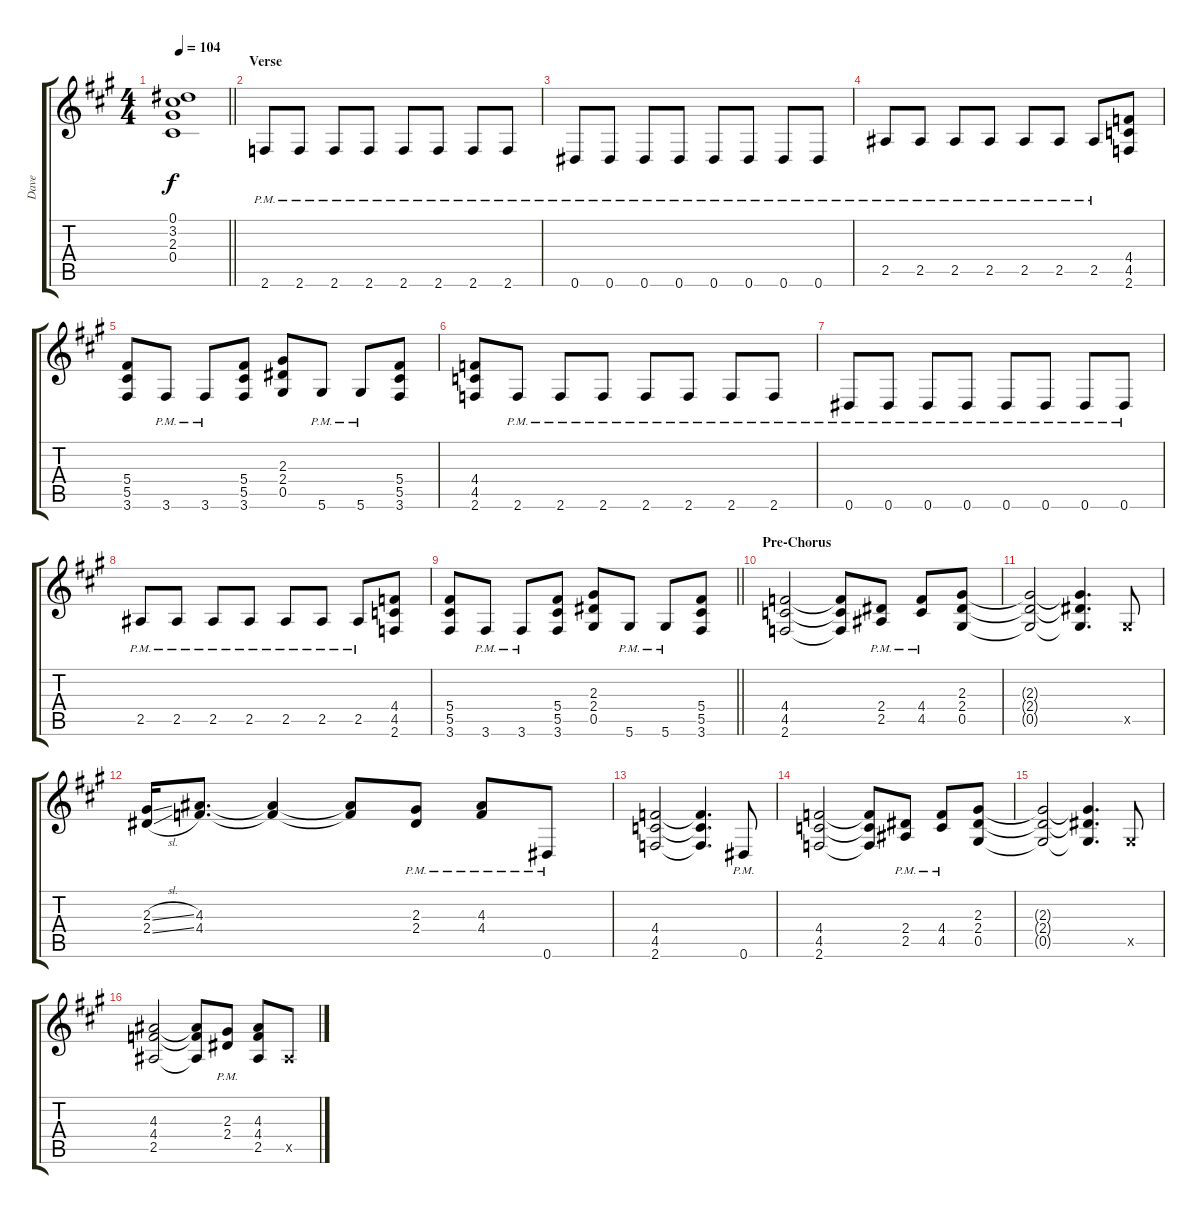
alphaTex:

\track ("Dave" "Dave") {instrument overdrivenguitar}
\staff {score tabs}
\tuning (Eb4 Bb3 Gb3 Db3 Ab2 Eb2) {hide}
\ts (4 4)
\tempo 104
\clef g2
\barLineRight lightlight
\ks a
(0.1 3.2 2.3 0.4).1{dy f} |
\section ("" "Verse")
2.6{pm}.8 2.6{pm}.8 2.6{pm}.8 2.6{pm}.8 2.6{pm}.8 2.6{pm}.8 2.6{pm}.8 2.6{pm}.8 |
0.6{pm}.8 0.6{pm}.8 0.6{pm}.8 0.6{pm}.8 0.6{pm}.8 0.6{pm}.8 0.6{pm}.8 0.6{pm}.8 |
2.5{pm}.8 2.5{pm}.8 2.5{pm}.8 2.5{pm}.8 2.5{pm}.8 2.5{pm}.8 2.5{pm}.8 (4.4 4.5 2.6).8 |
(5.4 5.5 3.6).8 3.6{pm}.8 3.6{pm}.8 (5.4 5.5 3.6).8 (2.3 2.4 0.5).8 5.6{pm}.8 5.6{pm}.8 (5.4 5.5 3.6).8 |
(4.4 4.5 2.6).8 2.6{pm}.8 2.6{pm}.8 2.6{pm}.8 2.6{pm}.8 2.6{pm}.8 2.6{pm}.8 2.6{pm}.8 |
0.6{pm}.8 0.6{pm}.8 0.6{pm}.8 0.6{pm}.8 0.6{pm}.8 0.6{pm}.8 0.6{pm}.8 0.6{pm}.8 |
2.5{pm}.8 2.5{pm}.8 2.5{pm}.8 2.5{pm}.8 2.5{pm}.8 2.5{pm}.8 2.5{pm}.8 (4.4 4.5 2.6).8 |
\barLineRight lightlight
(5.4 5.5 3.6).8 3.6{pm}.8 3.6{pm}.8 (5.4 5.5 3.6).8 (2.3 2.4 0.5).8 5.6{pm}.8 5.6{pm}.8 (5.4 5.5 3.6).8 |
\section ("" "Pre-Chorus")
(4.4 4.5 2.6).2 (4.4{t} 4.5{t} 2.6{t}).8 (2.4{pm} 2.5{pm}).8 (4.4{pm} 4.5{pm}).8 (2.3 2.4 0.5).8 |
(2.3{t} 2.4{t} 0.5{t}).2 (2.3{t} 2.4{t} 0.5{t}).4{d} 0.5{x}.8 |
(2.3{sl} 2.4{sl}).16 (4.3 4.4).8{d} (4.3{t} 4.4{t}).4 (4.3{t} 4.4{t}).8 (2.3{pm} 2.4{pm}).8 (4.3{pm} 4.4{pm}).8 0.6{pm}.8 |
(4.4 4.5 2.6).2 (4.4{t} 4.5{t} 2.6{t}).4{d} 0.6{pm}.8 |
(4.4 4.5 2.6).2 (4.4{t} 4.5{t} 2.6{t}).8 (2.4{pm} 2.5{pm}).8 (4.4{pm} 4.5{pm}).8 (2.3 2.4 0.5).8 |
(2.3{t} 2.4{t} 0.5{t}).2 (2.3{t} 2.4{t} 0.5{t}).4{d} 0.5{x}.8 |
(4.3 4.4 2.5).2 (4.3{t} 4.4{t} 2.5{t}).8 (2.3{pm} 2.4{pm}).8 (4.3 4.4 2.5).8 2.5{x}.8
